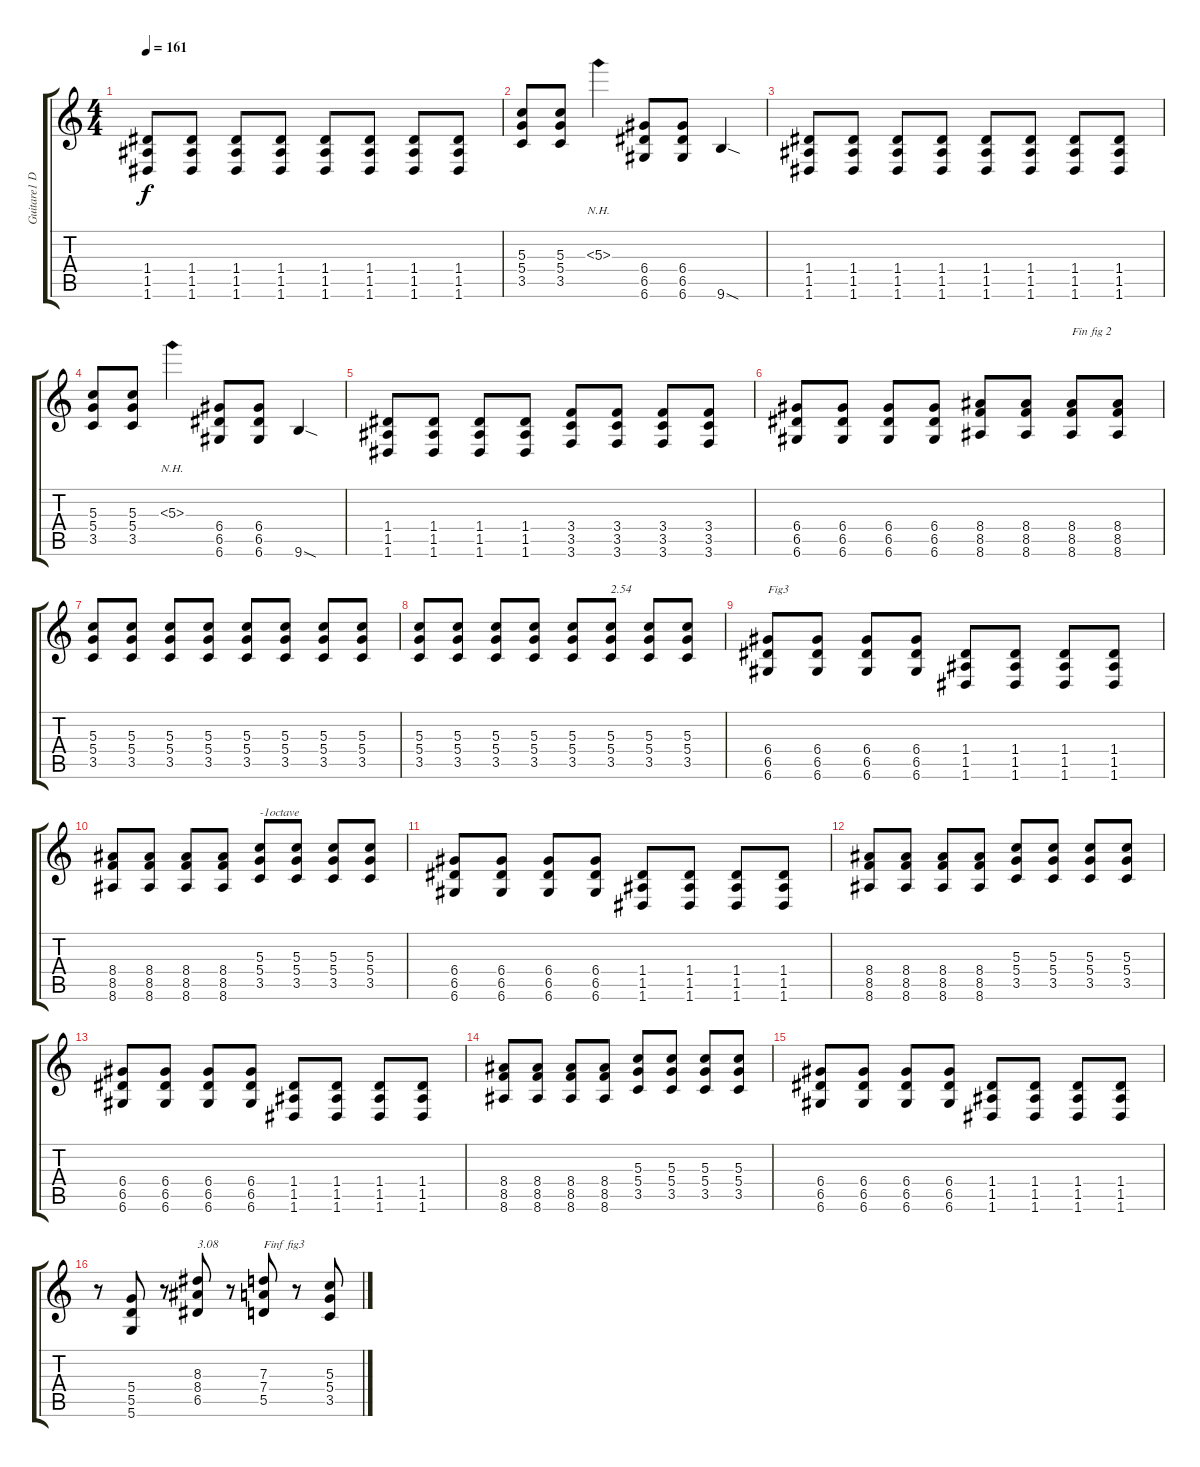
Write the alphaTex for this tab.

\track ("Guitare1 Droped D" "Guitare1 D") {instrument overdrivenguitar}
\staff {score tabs}
\tuning (E4 B3 G3 D3 A2 D2) {hide}
\ts (4 4)
\tempo 161
\clef g2
\ks c
(1.4 1.5 1.6).8{dy f} (1.4 1.5 1.6).8 (1.4 1.5 1.6).8 (1.4 1.5 1.6).8 (1.4 1.5 1.6).8 (1.4 1.5 1.6).8 (1.4 1.5 1.6).8 (1.4 1.5 1.6).8 |
(5.3 5.4 3.5).8 (5.3 5.4 3.5).8 5.3{nh}.4 (6.4 6.5 6.6).8 (6.4 6.5 6.6).8 9.6{sod}.4 |
(1.4 1.5 1.6).8 (1.4 1.5 1.6).8 (1.4 1.5 1.6).8 (1.4 1.5 1.6).8 (1.4 1.5 1.6).8 (1.4 1.5 1.6).8 (1.4 1.5 1.6).8 (1.4 1.5 1.6).8 |
(5.3 5.4 3.5).8 (5.3 5.4 3.5).8 5.3{nh}.4 (6.4 6.5 6.6).8 (6.4 6.5 6.6).8 9.6{sod}.4 |
(1.4 1.5 1.6).8 (1.4 1.5 1.6).8 (1.4 1.5 1.6).8 (1.4 1.5 1.6).8 (3.4 3.5 3.6).8 (3.4 3.5 3.6).8 (3.4 3.5 3.6).8 (3.4 3.5 3.6).8 |
(6.4 6.5 6.6).8 (6.4 6.5 6.6).8 (6.4 6.5 6.6).8 (6.4 6.5 6.6).8 (8.4 8.5 8.6).8 (8.4 8.5 8.6).8 (8.4 8.5 8.6).8{txt "Fin fig 2"} (8.4 8.5 8.6).8 |
(5.3 5.4 3.5).8 (5.3 5.4 3.5).8 (5.3 5.4 3.5).8 (5.3 5.4 3.5).8 (5.3 5.4 3.5).8 (5.3 5.4 3.5).8 (5.3 5.4 3.5).8 (5.3 5.4 3.5).8 |
(5.3 5.4 3.5).8 (5.3 5.4 3.5).8 (5.3 5.4 3.5).8 (5.3 5.4 3.5).8 (5.3 5.4 3.5).8 (5.3 5.4 3.5).8{txt "2.54"} (5.3 5.4 3.5).8 (5.3 5.4 3.5).8 |
(6.4 6.5 6.6).8{txt "Fig3"} (6.4 6.5 6.6).8 (6.4 6.5 6.6).8 (6.4 6.5 6.6).8 (1.4 1.5 1.6).8 (1.4 1.5 1.6).8 (1.4 1.5 1.6).8 (1.4 1.5 1.6).8 |
(8.4 8.5 8.6).8 (8.4 8.5 8.6).8 (8.4 8.5 8.6).8 (8.4 8.5 8.6).8 (5.3 5.4 3.5).8{txt "-1octave"} (5.3 5.4 3.5).8 (5.3 5.4 3.5).8 (5.3 5.4 3.5).8 |
(6.4 6.5 6.6).8 (6.4 6.5 6.6).8 (6.4 6.5 6.6).8 (6.4 6.5 6.6).8 (1.4 1.5 1.6).8 (1.4 1.5 1.6).8 (1.4 1.5 1.6).8 (1.4 1.5 1.6).8 |
(8.4 8.5 8.6).8 (8.4 8.5 8.6).8 (8.4 8.5 8.6).8 (8.4 8.5 8.6).8 (5.3 5.4 3.5).8 (5.3 5.4 3.5).8 (5.3 5.4 3.5).8 (5.3 5.4 3.5).8 |
(6.4 6.5 6.6).8 (6.4 6.5 6.6).8 (6.4 6.5 6.6).8 (6.4 6.5 6.6).8 (1.4 1.5 1.6).8 (1.4 1.5 1.6).8 (1.4 1.5 1.6).8 (1.4 1.5 1.6).8 |
(8.4 8.5 8.6).8 (8.4 8.5 8.6).8 (8.4 8.5 8.6).8 (8.4 8.5 8.6).8 (5.3 5.4 3.5).8 (5.3 5.4 3.5).8 (5.3 5.4 3.5).8 (5.3 5.4 3.5).8 |
(6.4 6.5 6.6).8 (6.4 6.5 6.6).8 (6.4 6.5 6.6).8 (6.4 6.5 6.6).8 (1.4 1.5 1.6).8 (1.4 1.5 1.6).8 (1.4 1.5 1.6).8 (1.4 1.5 1.6).8 |
r.8 (5.4 5.5 5.6).8 r.8 (8.3 8.4 6.5).8{txt "3.08"} r.8 (7.3 7.4 5.5).8{txt "Finf fig3"} r.8 (5.3 5.4 3.5).8
